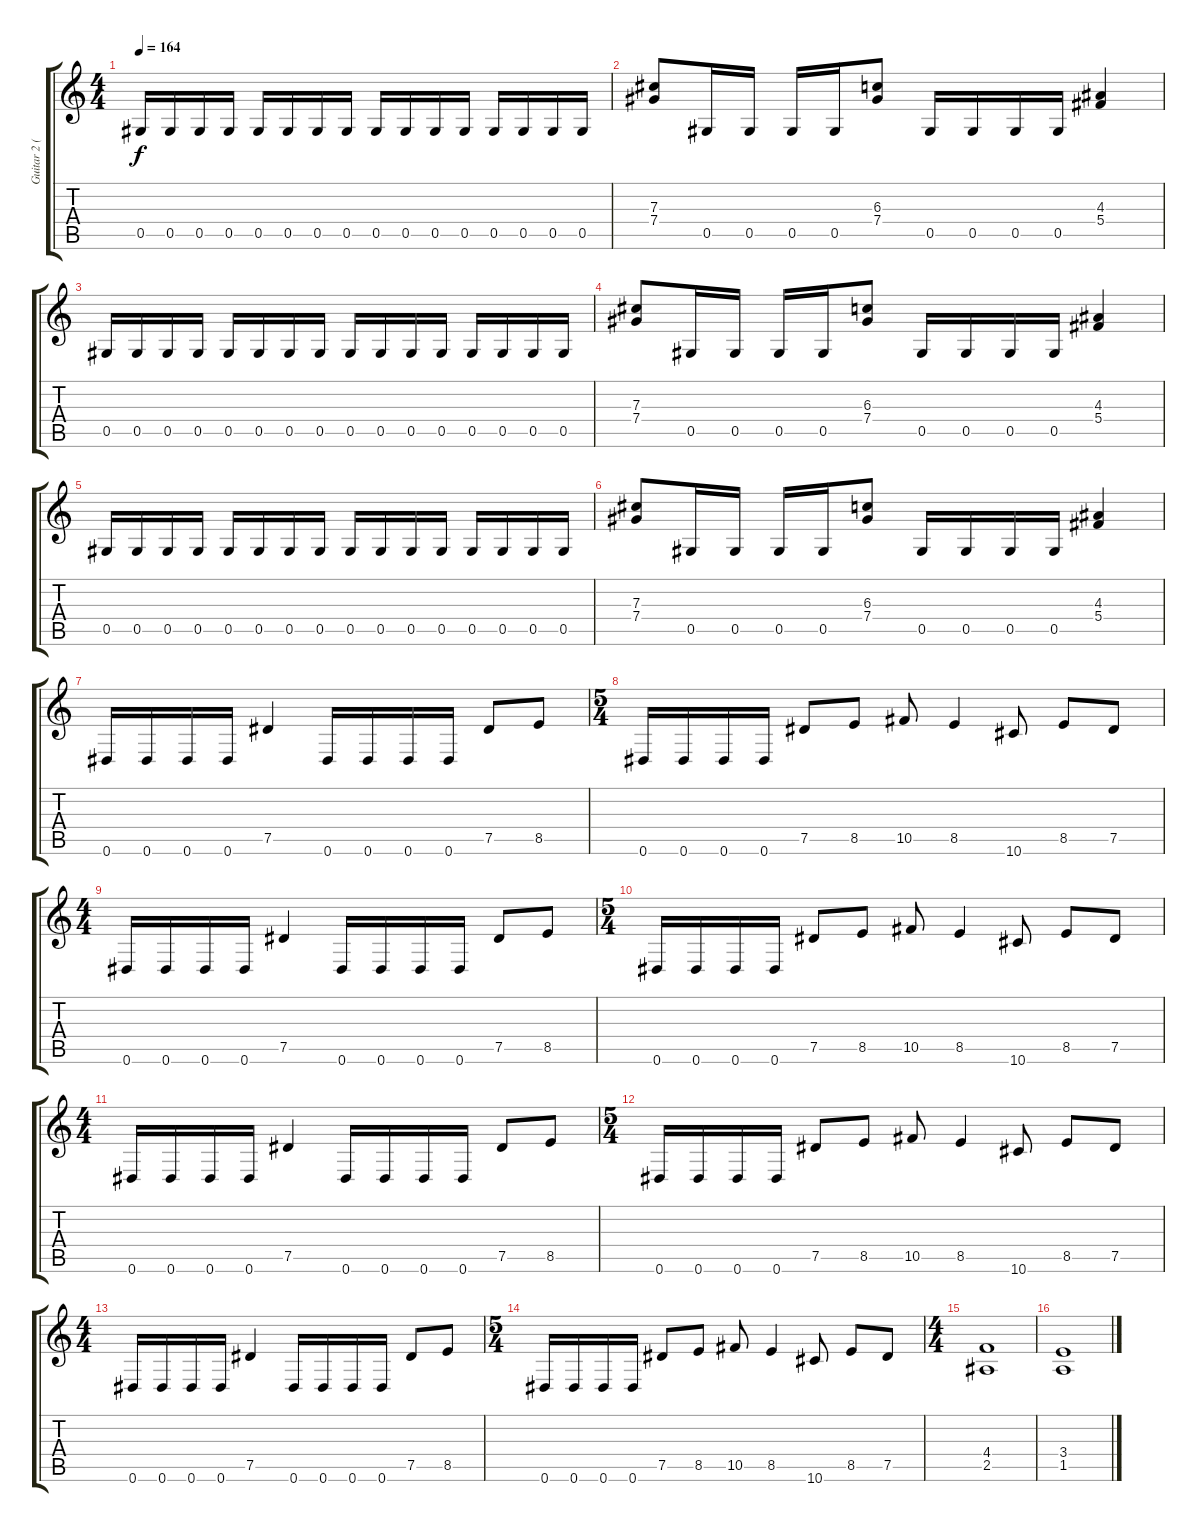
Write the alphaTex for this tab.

\track ("Guitar 2 (Kerry)" "Guitar 2 (") {instrument distortionguitar}
\staff {score tabs}
\tuning (Eb4 Bb3 Gb3 Db3 Ab2 Eb2) {hide}
\ts (4 4)
\tempo 164
\clef g2
\ks c
0.5.16{dy f} 0.5.16 0.5.16 0.5.16 0.5.16 0.5.16 0.5.16 0.5.16 0.5.16 0.5.16 0.5.16 0.5.16 0.5.16 0.5.16 0.5.16 0.5.16 |
(7.3 7.4).8 0.5.16 0.5.16 0.5.16 0.5.16 (6.3 7.4).8 0.5.16 0.5.16 0.5.16 0.5.16 (4.3 5.4).4 |
0.5.16 0.5.16 0.5.16 0.5.16 0.5.16 0.5.16 0.5.16 0.5.16 0.5.16 0.5.16 0.5.16 0.5.16 0.5.16 0.5.16 0.5.16 0.5.16 |
(7.3 7.4).8 0.5.16 0.5.16 0.5.16 0.5.16 (6.3 7.4).8 0.5.16 0.5.16 0.5.16 0.5.16 (4.3 5.4).4 |
0.5.16 0.5.16 0.5.16 0.5.16 0.5.16 0.5.16 0.5.16 0.5.16 0.5.16 0.5.16 0.5.16 0.5.16 0.5.16 0.5.16 0.5.16 0.5.16 |
(7.3 7.4).8 0.5.16 0.5.16 0.5.16 0.5.16 (6.3 7.4).8 0.5.16 0.5.16 0.5.16 0.5.16 (4.3 5.4).4 |
0.6.16 0.6.16 0.6.16 0.6.16 7.5.4 0.6.16 0.6.16 0.6.16 0.6.16 7.5.8 8.5.8 |
\ts (5 4)
0.6.16 0.6.16 0.6.16 0.6.16 7.5.8 8.5.8 10.5.8 8.5.4 10.6.8 8.5.8 7.5.8 |
\ts (4 4)
0.6.16 0.6.16 0.6.16 0.6.16 7.5.4 0.6.16 0.6.16 0.6.16 0.6.16 7.5.8 8.5.8 |
\ts (5 4)
0.6.16 0.6.16 0.6.16 0.6.16 7.5.8 8.5.8 10.5.8 8.5.4 10.6.8 8.5.8 7.5.8 |
\ts (4 4)
0.6.16 0.6.16 0.6.16 0.6.16 7.5.4 0.6.16 0.6.16 0.6.16 0.6.16 7.5.8 8.5.8 |
\ts (5 4)
0.6.16 0.6.16 0.6.16 0.6.16 7.5.8 8.5.8 10.5.8 8.5.4 10.6.8 8.5.8 7.5.8 |
\ts (4 4)
0.6.16 0.6.16 0.6.16 0.6.16 7.5.4 0.6.16 0.6.16 0.6.16 0.6.16 7.5.8 8.5.8 |
\ts (5 4)
0.6.16 0.6.16 0.6.16 0.6.16 7.5.8 8.5.8 10.5.8 8.5.4 10.6.8 8.5.8 7.5.8 |
\ts (4 4)
(4.4 2.5).1 |
(3.4 1.5).1
